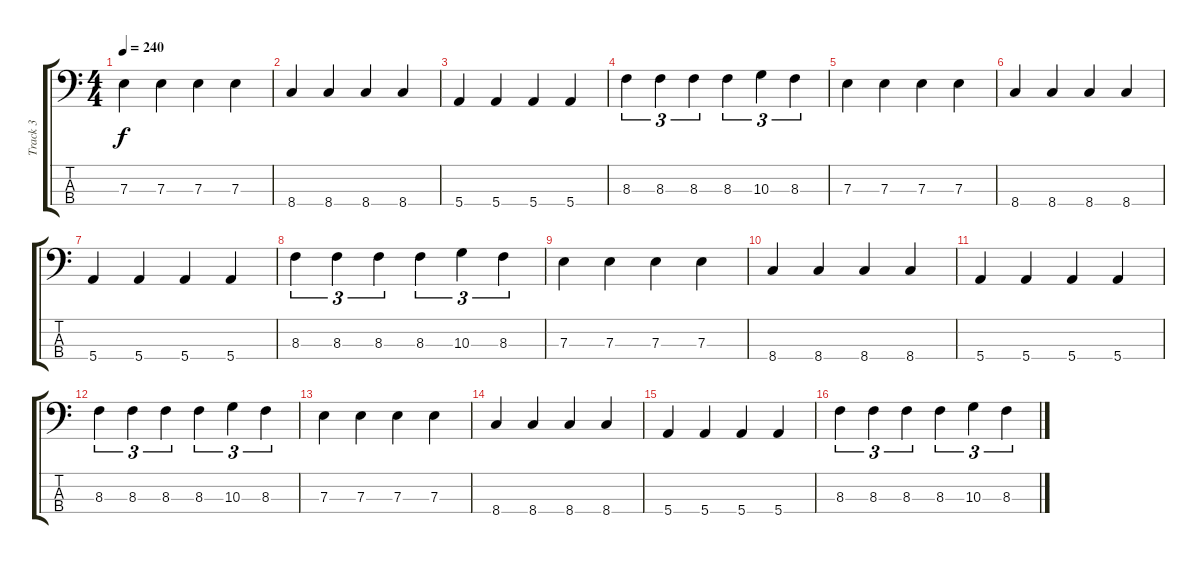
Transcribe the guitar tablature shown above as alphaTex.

\track ("Track 3" "Track 3") {instrument electricbassfinger}
\staff {score tabs}
\tuning (G2 D2 A1 E1) {hide}
\ts (4 4)
\tempo 240
\clef f4
\ks c
7.3.4{dy f} 7.3.4 7.3.4 7.3.4 |
8.4.4 8.4.4 8.4.4 8.4.4 |
5.4.4 5.4.4 5.4.4 5.4.4 |
8.3.4{tu (3 2)} 8.3.4{tu (3 2)} 8.3.4{tu (3 2)} 8.3.4{tu (3 2)} 10.3.4{tu (3 2)} 8.3.4{tu (3 2)} |
7.3.4 7.3.4 7.3.4 7.3.4 |
8.4.4 8.4.4 8.4.4 8.4.4 |
5.4.4 5.4.4 5.4.4 5.4.4 |
8.3.4{tu (3 2)} 8.3.4{tu (3 2)} 8.3.4{tu (3 2)} 8.3.4{tu (3 2)} 10.3.4{tu (3 2)} 8.3.4{tu (3 2)} |
7.3.4 7.3.4 7.3.4 7.3.4 |
8.4.4 8.4.4 8.4.4 8.4.4 |
5.4.4 5.4.4 5.4.4 5.4.4 |
8.3.4{tu (3 2)} 8.3.4{tu (3 2)} 8.3.4{tu (3 2)} 8.3.4{tu (3 2)} 10.3.4{tu (3 2)} 8.3.4{tu (3 2)} |
7.3.4 7.3.4 7.3.4 7.3.4 |
8.4.4 8.4.4 8.4.4 8.4.4 |
5.4.4 5.4.4 5.4.4 5.4.4 |
8.3.4{tu (3 2)} 8.3.4{tu (3 2)} 8.3.4{tu (3 2)} 8.3.4{tu (3 2)} 10.3.4{tu (3 2)} 8.3.4{tu (3 2)}
